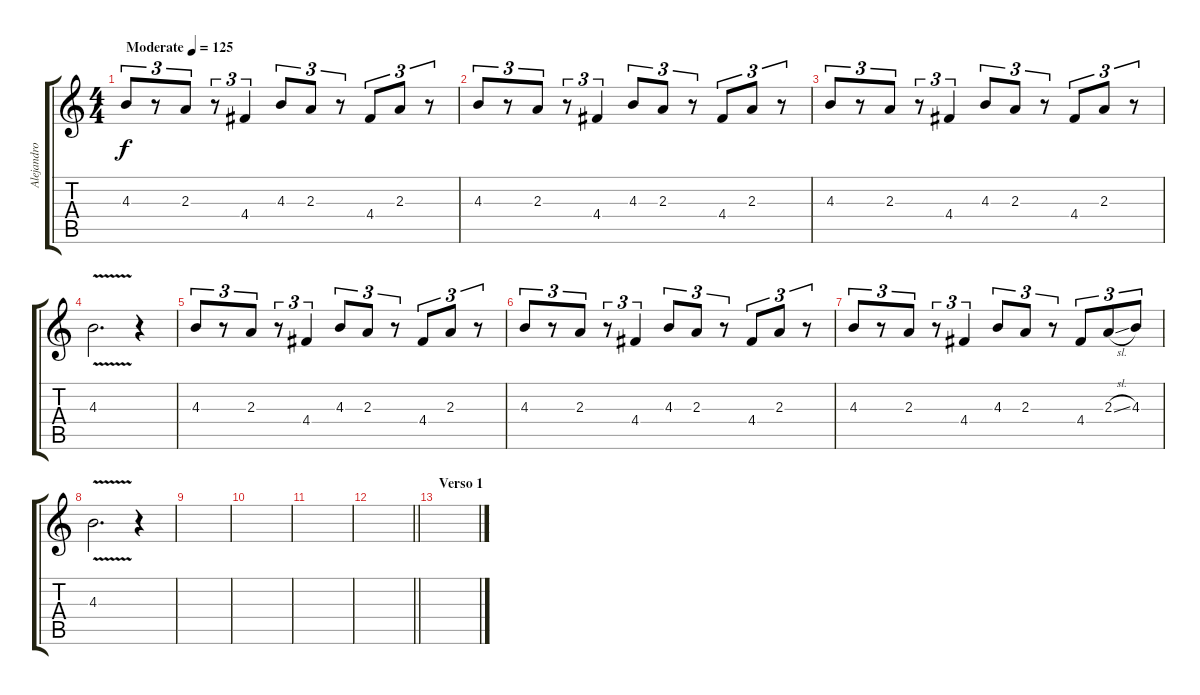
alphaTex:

\track ("Alejandro Marcovich" "Alejandro ") {instrument distortionguitar}
\staff {score tabs}
\tuning (E4 B3 G3 D3 A2 E2) {hide}
\ts (4 4)
\tempo (125 "Moderate")
\clef g2
\ks c
4.3.8{tu (3 2) dy f instrument distortionguitar} r.8{tu (3 2)} 2.3.8{tu (3 2)} r.8{tu (3 2)} 4.4.4{tu (3 2)} 4.3.8{tu (3 2)} 2.3.8{tu (3 2)} r.8{tu (3 2)} 4.4.8{tu (3 2)} 2.3.8{tu (3 2)} r.8{tu (3 2)} |
4.3.8{tu (3 2)} r.8{tu (3 2)} 2.3.8{tu (3 2)} r.8{tu (3 2)} 4.4.4{tu (3 2)} 4.3.8{tu (3 2)} 2.3.8{tu (3 2)} r.8{tu (3 2)} 4.4.8{tu (3 2)} 2.3.8{tu (3 2)} r.8{tu (3 2)} |
4.3.8{tu (3 2)} r.8{tu (3 2)} 2.3.8{tu (3 2)} r.8{tu (3 2)} 4.4.4{tu (3 2)} 4.3.8{tu (3 2)} 2.3.8{tu (3 2)} r.8{tu (3 2)} 4.4.8{tu (3 2)} 2.3.8{tu (3 2)} r.8{tu (3 2)} |
4.3{v}.2{d} r.4 |
4.3.8{tu (3 2)} r.8{tu (3 2)} 2.3.8{tu (3 2)} r.8{tu (3 2)} 4.4.4{tu (3 2)} 4.3.8{tu (3 2)} 2.3.8{tu (3 2)} r.8{tu (3 2)} 4.4.8{tu (3 2)} 2.3.8{tu (3 2)} r.8{tu (3 2)} |
4.3.8{tu (3 2)} r.8{tu (3 2)} 2.3.8{tu (3 2)} r.8{tu (3 2)} 4.4.4{tu (3 2)} 4.3.8{tu (3 2)} 2.3.8{tu (3 2)} r.8{tu (3 2)} 4.4.8{tu (3 2)} 2.3.8{tu (3 2)} r.8{tu (3 2)} |
4.3.8{tu (3 2)} r.8{tu (3 2)} 2.3.8{tu (3 2)} r.8{tu (3 2)} 4.4.4{tu (3 2)} 4.3.8{tu (3 2)} 2.3.8{tu (3 2)} r.8{tu (3 2)} 4.4.8{tu (3 2)} 2.3{sl}.8{tu (3 2)} 4.3.8{tu (3 2)} |
4.3{v}.2{d} r.4 |
|
|
|
\barLineRight lightlight
|
\section ("" "Verso 1")
